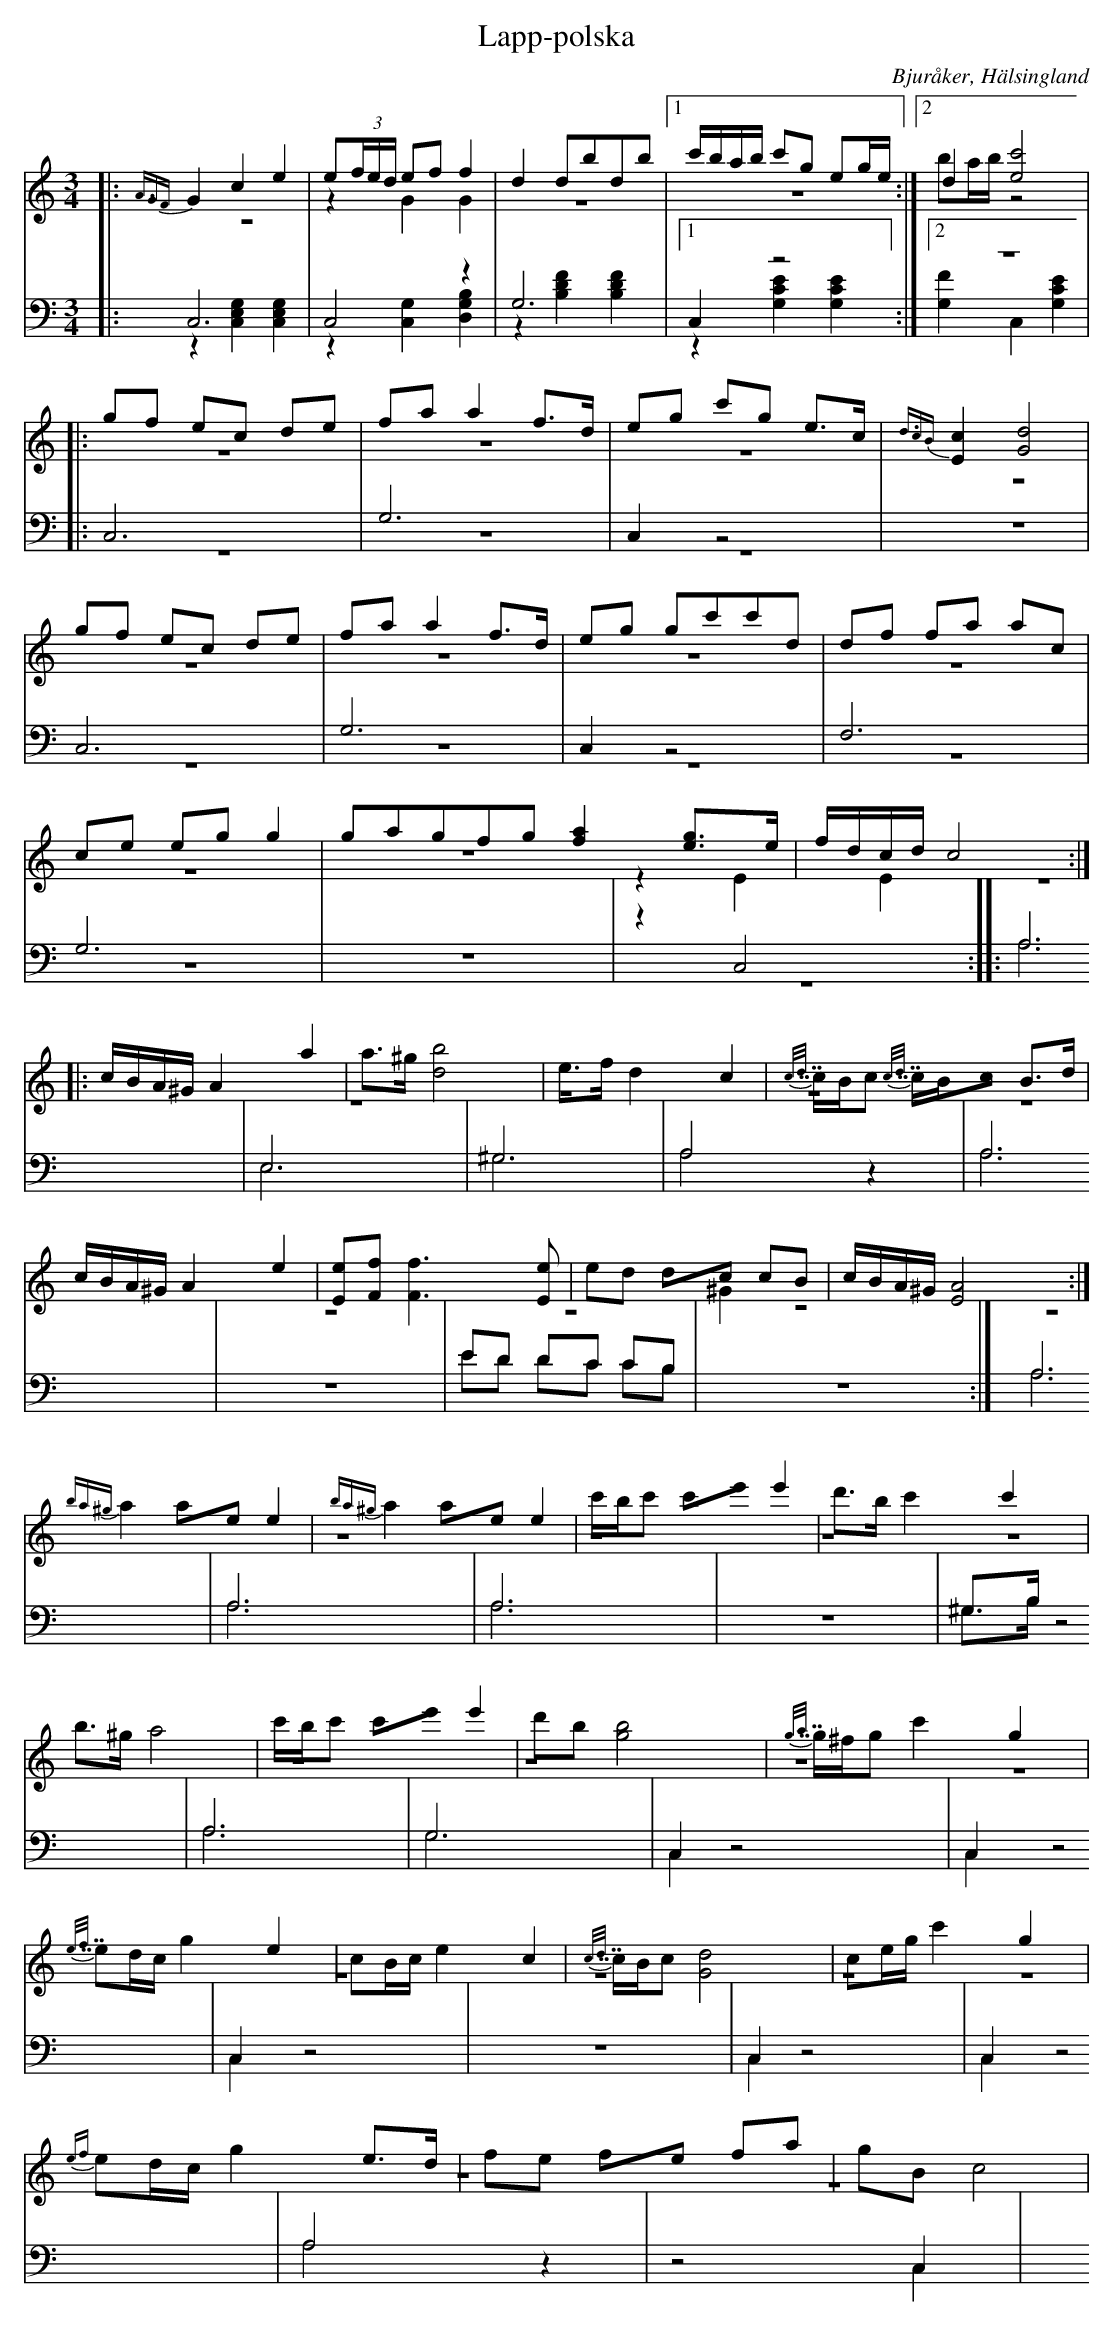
X:1
T: Lapp-polska
O: Bjuråker, Hälsingland
M: 3/4
L: 1/8
K: C
V:1
V:2 merge
V:3
V:4 merge
V:1
|:{A3/2GF}G2 c2 e2|e(3f/e/d/ ef f2|d2 dbdb|1 c'/b/a/b/ c'g eg/e/:|2 d2 [e4c'4]|
|:gf ec de|fa a2 f>d|eg c'g e>c|{d3/2cB}[c2E2] [G4d4]|
gf ec de|fa a2 f>d|eg gc'c'd|df fa ac|
ce eg g2|g2/5a2/5g2/5f2/5g2/5 [f2a2] [eg]>e|f/d/c/d/  c4:|
|:c/B/A/^G/ A2 a2|a>^g [d4b4]|e>f d2 c2|{c7/8d7/8}c/B/c {c7/8d7/8}c/B/c B>d|
c/B/A/^G/ A2 e2|[Ee][Ff] [F3f3] [Ee] |ed dc cB|c/B/A/^G/ [E4A4]:|
{ba^g}a2 ae e2|{ba^g}a2 ae e2|c'/b/c' c'e' e'2  |d'>b c'2 c'2|
 b>^g a4|c'/b/c' c'e' e'2|d'b [g4b4]|{g7/8a7/8}g/^f/g c'2 g2|
{e7/8f7/8}ed/c/ g2 e2|cB/c/ e2 c2|{c7/8d7/8}c/B/c [G4d4]|ce/g/ c'2 g2|
{ef}ed/c/ g2 e>d|fe fe fa|gB c4|
V:2
|:z6|z2 G2 G2|z6|1 z6:|2 ba/b/ z4|
|:z6|z6|z6|z6|
 z6|z6|z6|z6|
z6|z6|z2 E2 E2:|
|:z6|z6|z6|z6|
 z6|z6|z6|^G2 z4:|
|z6|z6|z6|z6|
 z6|z6|z6|z6|
z6|z6|z6|z6|
z6|z6|z6|
V:3  clef=bass
|:C,6|C,4 z2|G,6|1 C,2 z4:|2 z6|
|:C,6|G,6|C,2 z4|z6|
C,6|G,6|C,2 z4|F,6|
G,6|z6|z2 C,4:|
|:A,6|E,6|^G,6|A,4 z2|
A,6|z6|ED DC CB,|z6:|
A,6|A,6|A,6|z6|
 ^G,>B, z4|A,6|G,6|C,2 z4|
C,2 z4|C,2 z4|z6|C,2 z4|
C,2 z4|A,4 z2|z4 C,2|
V:4  clef=bass
|:z2 [E,2G,2C,2] [E,2G,2C,2]|z2 [G,2C,2] [D,2G,2B,2]|z2 [B,2D2F2] [B,2D2F2]|1 z2 [G,2C2E2] [G,2C2E2]:|2 [G,2F2] C,2 [G,2C2E2]|
|:z6|z6|z6|z6|
z6|z6|z6|z6|
z6|z6|z6:|
|:A,6|E,6|^G,6|A,4 z2|
A,6|z6|ED DC CB,|z6:|
A,6|A,6|A,6|z6|
 ^G,>B, z4|A,6|G,6|C,2 z4|
C,2 z4|C,2 z4|z6|C,2 z4|
C,2 z4|A,4 z2|z4 C,2|
